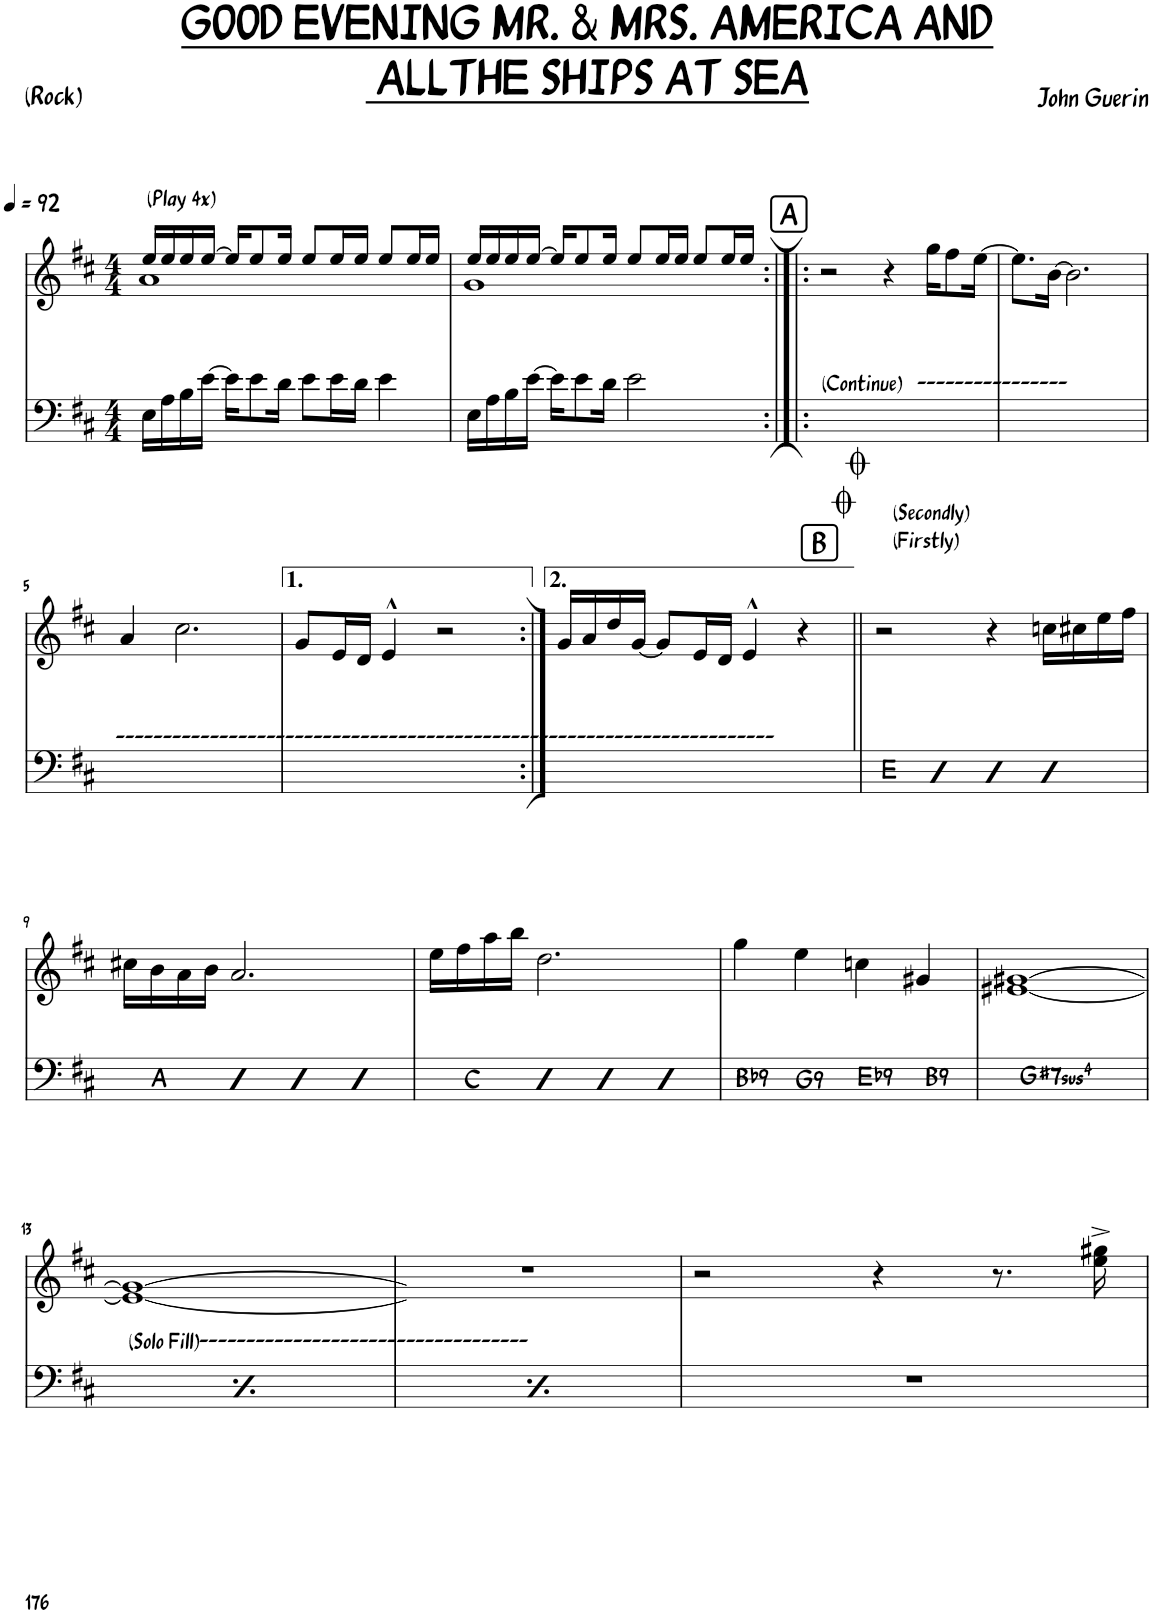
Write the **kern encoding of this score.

**kern	**kern	**harte
*part1	*part1	*part1
*staff2	*staff1	*
*I"Piano	*	*
*I'Pia.	*	*
*clefF4	*clefG2	*
*k[f#c#]	*k[f#c#]	*
*M4/4	*M4/4	*
*MM92	*MM92	*
=1	=1	=1
*	*^	*
16E\LL	16ee/LL	1a	.
!	!LO:TX:a:t=(Play 4x)	!	!
16A\	16ee/	.	.
16B\	16ee/	.	.
[16e\JJ	[16ee/JJ	.	.
16e\KL]	16ee/KL]	.	.
8e\	8ee/	.	.
16d\Jk	16ee/Jk	.	.
8e\L	8ee/L	.	.
16e\L	16ee/L	.	.
16d\JJ	16ee/JJ	.	.
4e\	8ee/L	.	.
.	16ee/L	.	.
.	16ee/JJ	.	.
=2	=2	=2	=2
16E\LL	16ee/LL	1g	.
16A\	16ee/	.	.
16B\	16ee/	.	.
[16e\JJ	[16ee/JJ	.	.
16e\KL]	16ee/KL]	.	.
8e\	8ee/	.	.
16d\Jk	16ee/Jk	.	.
2e\	8ee/L	.	.
.	16ee/L	.	.
.	16ee/JJ	.	.
.	8ee/L	.	.
.	16ee/L	.	.
.	16ee/JJ	.	.
*	*v	*v	*
!!LO:REH:place=s1:a:B:cj:fs=14:t=A
=3:|!|:	=3:|!|:	=3:|!|:
!	!LO:TX:b:t=(Continue)   ----------------	!
1ryy	2r	.
.	4r	.
.	16gg\KL	.
.	8ff#\	.
.	[16ee\Jk	.
=4	=4	=4
1ryy	8.ee\L]	.
.	[16b\Jk	.
.	2.b\]	.
!!LO:LB:g=z
=5	=5	=5
!	!LO:TX:b:t=----------------------------------------------------------------------	!
1ryy	4a/	.
.	2.cc#\	.
=6	=6	=6
1ryy	8g/L	.
.	16e/L	.
.	16d/JJ	.
.	4e^^/	.
.	2r	.
=7:|!	=7:|!	=7:|!
1ryy	16g/LL	.
.	16a/	.
.	16dd/	.
.	[16g/JJ	.
.	8g/L]	.
.	16e/L	.
.	16d/JJ	.
.	4e^^/	.
.	4r	.
!!LO:REH:place=s1:a:B:cj:fs=14:t=B
=8||	=8||	=8||
!	!LO:TX:a:t=(Firstly)	!
!	!LO:TX:a:t=(Secondly)	!
*	*^	*
4D	2r	4ryy	.
4D	.	2.ryy	E:maj
4D	4r	.	.
4D	16ccn\LL	.	.
.	16cc#X\	.	.
.	16ee\	.	.
.	16ff#\JJ	.	.
*	*v	*v	*
!!LO:LB:g=z
=9	=9	=9
4C#	16cc#X\LL	A:maj
.	16b\	.
.	16a\	.
.	16b\JJ	.
4D	2.a/	.
4D	.	.
4D	.	.
=10	=10	=10
4D	16ee\LL	C:maj
.	16ff#\	.
.	16aa\	.
.	16bb\JJ	.
4D	2.dd\	.
4D	.	.
4D	.	.
=11	=11	=11
!	!	!LO:H:kt=9
1ryy	4gg\	Bb:9
!	!	!LO:H:kt=9
.	4ee\	G:9
!	!	!LO:H:kt=9
.	4ccn\	Eb:9
!	!	!LO:H:kt=9
.	4g#X/	B:9
=12	=12	=12
!	!	!LO:H:kt=74
1ryy	[1e#X [1g#X	G#:sus4(7)
!!LO:LB:g=z
=13	=13	=13
!	!	!LO:H:kt=74
1ryy	1e#_ 1g#_	G#:sus4(7)
=14	=14	=14
!	!LO:TX:b:t=(Solo Fill)-----------------------------------	!LO:H:kt=74
1ryy	1e#] 1g#]	G#:sus4(7)
=15	=15	=15
1r	2r	.
.	4r	.
.	8.r	.
.	16ee\^ 16gg#X\^	.
=	=	=
*-	*-	*-
